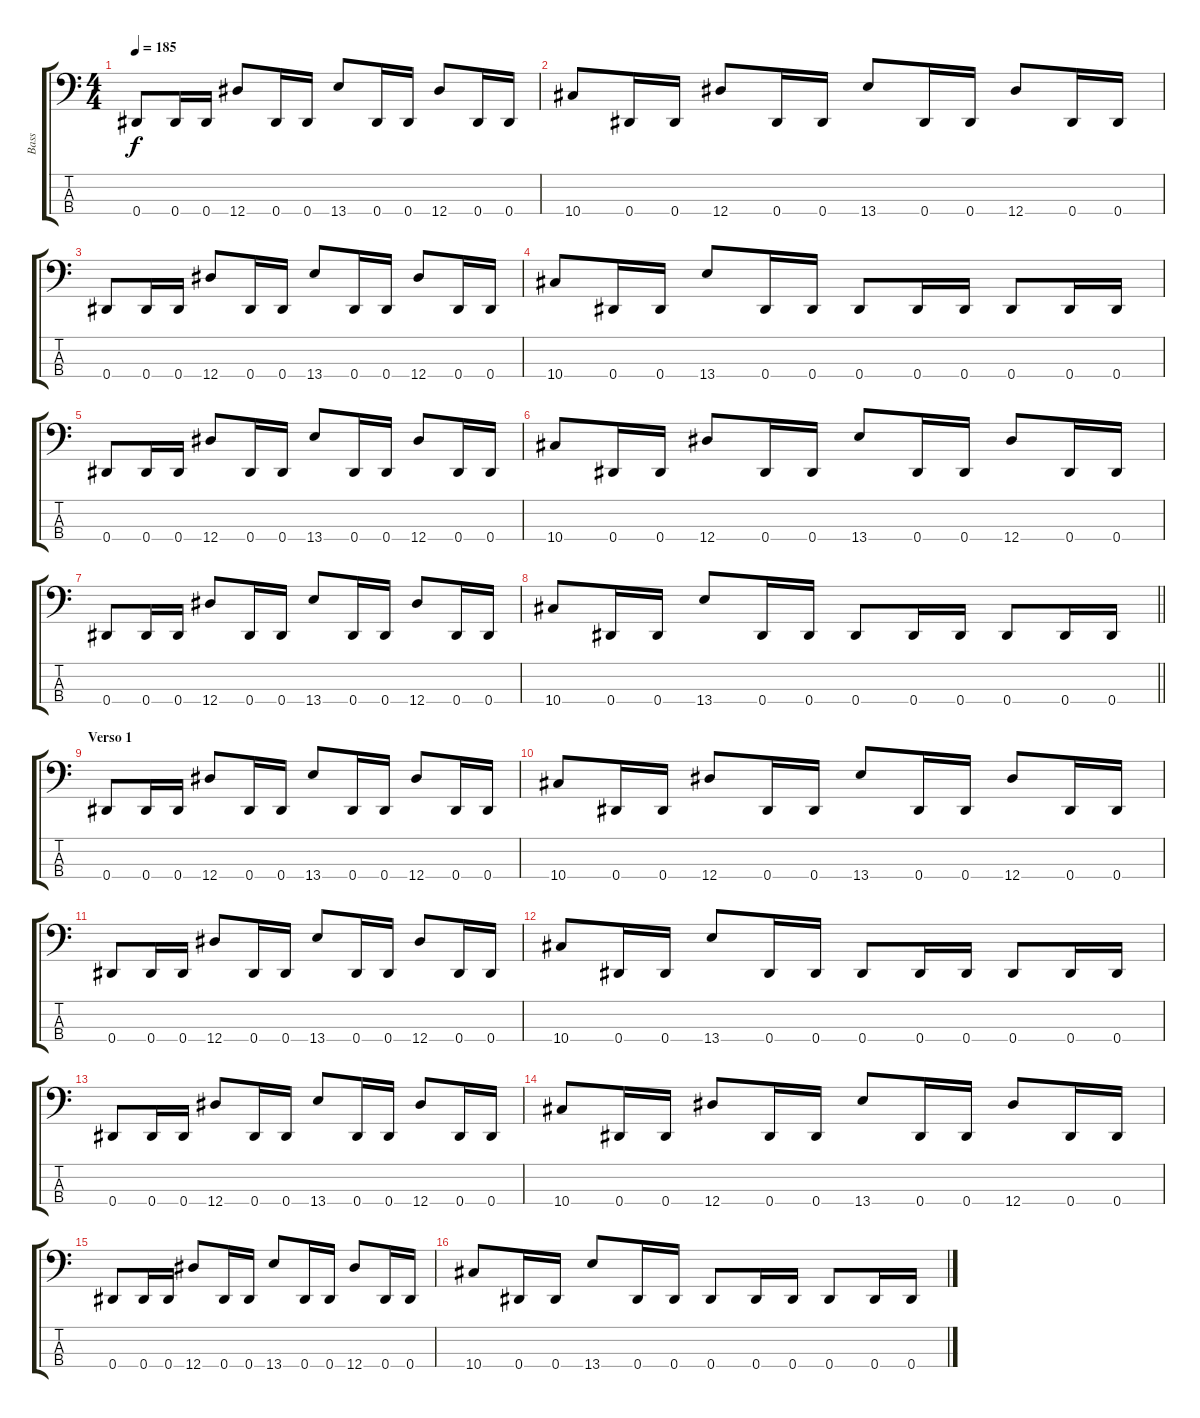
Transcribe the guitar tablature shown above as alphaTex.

\track ("Bass" "Bass") {instrument electricbassfinger}
\staff {score tabs}
\tuning (Gb2 Db2 Ab1 Eb1) {hide}
\ts (4 4)
\tempo 185
\clef f4
\ks c
0.4.8{dy f instrument electricbassfinger} 0.4.16 0.4.16 12.4.8 0.4.16 0.4.16 13.4.8 0.4.16 0.4.16 12.4.8 0.4.16 0.4.16 |
10.4.8 0.4.16 0.4.16 12.4.8 0.4.16 0.4.16 13.4.8 0.4.16 0.4.16 12.4.8 0.4.16 0.4.16 |
0.4.8 0.4.16 0.4.16 12.4.8 0.4.16 0.4.16 13.4.8 0.4.16 0.4.16 12.4.8 0.4.16 0.4.16 |
10.4.8 0.4.16 0.4.16 13.4.8 0.4.16 0.4.16 0.4.8 0.4.16 0.4.16 0.4.8 0.4.16 0.4.16 |
0.4.8 0.4.16 0.4.16 12.4.8 0.4.16 0.4.16 13.4.8 0.4.16 0.4.16 12.4.8 0.4.16 0.4.16 |
10.4.8 0.4.16 0.4.16 12.4.8 0.4.16 0.4.16 13.4.8 0.4.16 0.4.16 12.4.8 0.4.16 0.4.16 |
0.4.8 0.4.16 0.4.16 12.4.8 0.4.16 0.4.16 13.4.8 0.4.16 0.4.16 12.4.8 0.4.16 0.4.16 |
\barLineRight lightlight
10.4.8 0.4.16 0.4.16 13.4.8 0.4.16 0.4.16 0.4.8 0.4.16 0.4.16 0.4.8 0.4.16 0.4.16 |
\section ("" "Verso 1")
0.4.8 0.4.16 0.4.16 12.4.8 0.4.16 0.4.16 13.4.8 0.4.16 0.4.16 12.4.8 0.4.16 0.4.16 |
10.4.8 0.4.16 0.4.16 12.4.8 0.4.16 0.4.16 13.4.8 0.4.16 0.4.16 12.4.8 0.4.16 0.4.16 |
0.4.8 0.4.16 0.4.16 12.4.8 0.4.16 0.4.16 13.4.8 0.4.16 0.4.16 12.4.8 0.4.16 0.4.16 |
10.4.8 0.4.16 0.4.16 13.4.8 0.4.16 0.4.16 0.4.8 0.4.16 0.4.16 0.4.8 0.4.16 0.4.16 |
0.4.8 0.4.16 0.4.16 12.4.8 0.4.16 0.4.16 13.4.8 0.4.16 0.4.16 12.4.8 0.4.16 0.4.16 |
10.4.8 0.4.16 0.4.16 12.4.8 0.4.16 0.4.16 13.4.8 0.4.16 0.4.16 12.4.8 0.4.16 0.4.16 |
0.4.8 0.4.16 0.4.16 12.4.8 0.4.16 0.4.16 13.4.8 0.4.16 0.4.16 12.4.8 0.4.16 0.4.16 |
10.4.8 0.4.16 0.4.16 13.4.8 0.4.16 0.4.16 0.4.8 0.4.16 0.4.16 0.4.8 0.4.16 0.4.16
